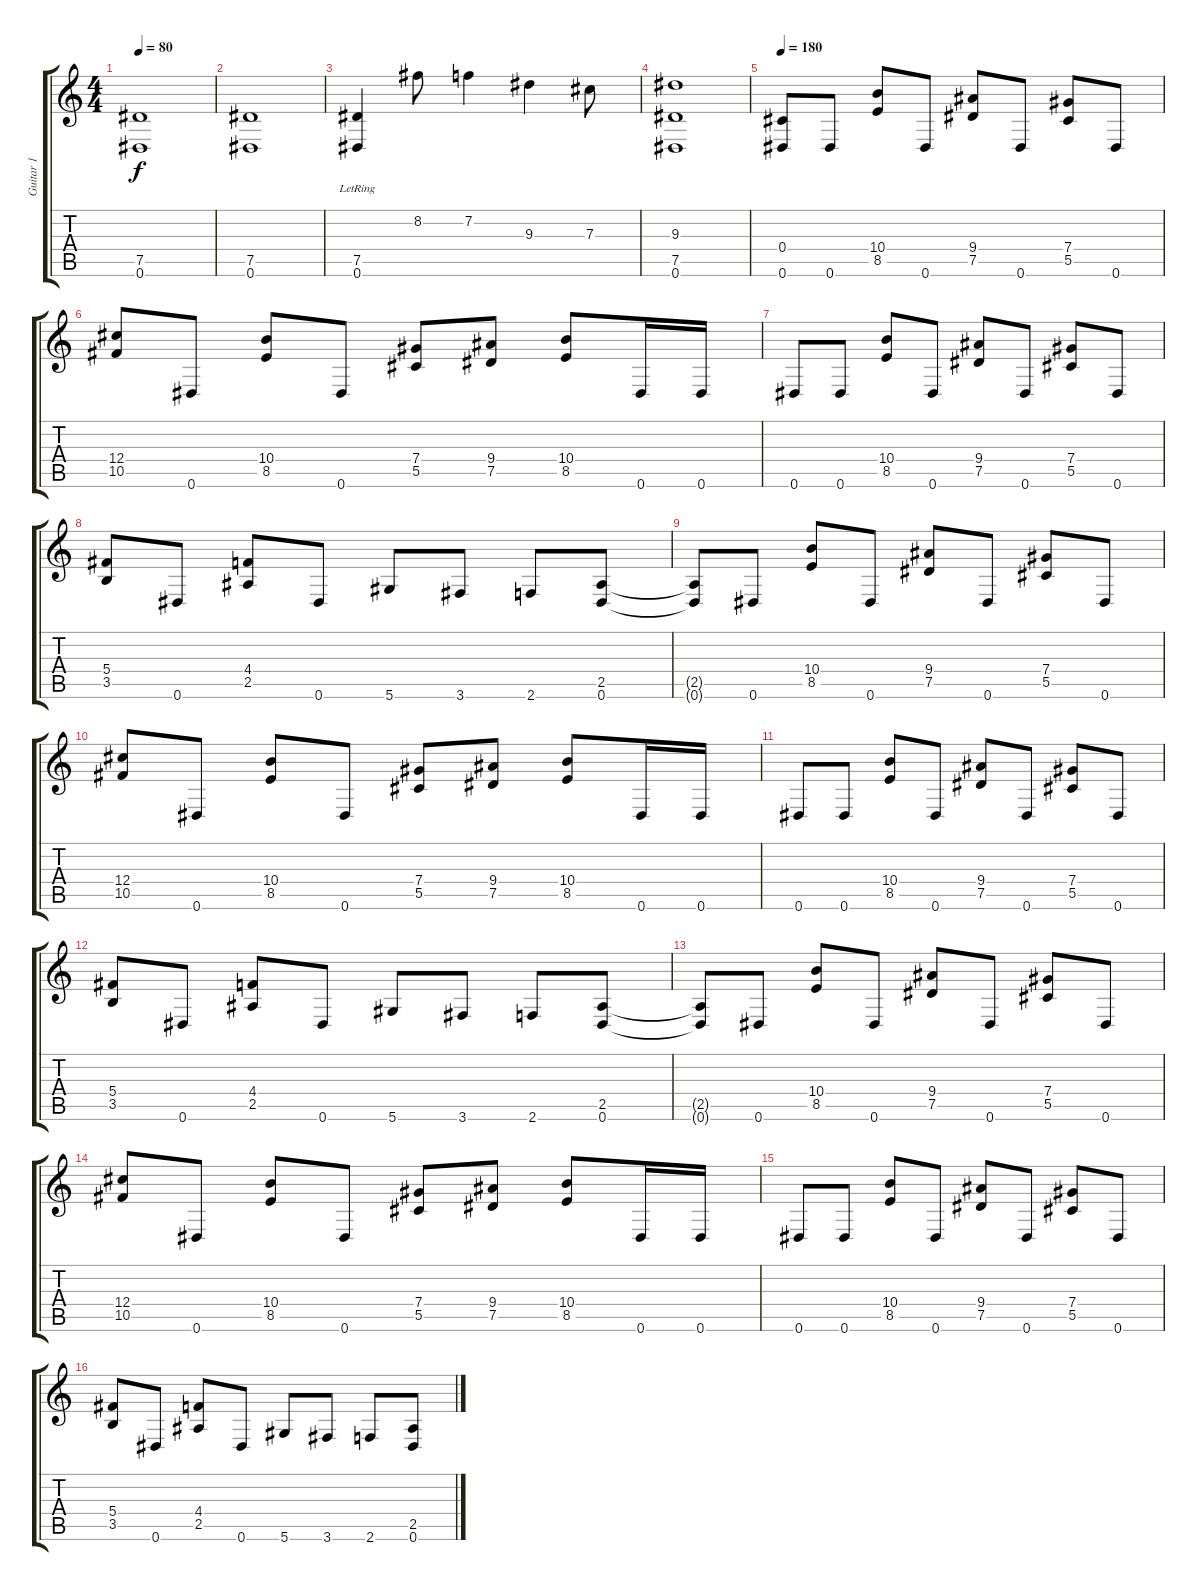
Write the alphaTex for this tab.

\track ("Guitar 1" "Guitar 1") {instrument distortionguitar}
\staff {score tabs}
\tuning (Eb4 Bb3 Gb3 Db3 Ab2 Eb2) {hide}
\ts (4 4)
\tempo 80
\clef g2
\ks c
(7.5 0.6).1{dy f instrument acousticguitarsteel} |
(7.5 0.6).1 |
(7.5{lr} 0.6{lr}).4 8.2.8 7.2.4 9.3.4 7.3.8 |
(9.3 7.5 0.6).1 |
\tempo 180
(0.4 0.6).8{instrument distortionguitar} 0.6.8 (10.4 8.5).8 0.6.8 (9.4 7.5).8 0.6.8 (7.4 5.5).8 0.6.8 |
(12.4 10.5).8 0.6.8 (10.4 8.5).8 0.6.8 (7.4 5.5).8 (9.4 7.5).8 (10.4 8.5).8 0.6.16 0.6.16 |
0.6.8 0.6.8 (10.4 8.5).8 0.6.8 (9.4 7.5).8 0.6.8 (7.4 5.5).8 0.6.8 |
(5.4 3.5).8 0.6.8 (4.4 2.5).8 0.6.8 5.6.8 3.6.8 2.6.8 (2.5 0.6).8 |
(2.5{t} 0.6{t}).8 0.6.8 (10.4 8.5).8 0.6.8 (9.4 7.5).8 0.6.8 (7.4 5.5).8 0.6.8 |
(12.4 10.5).8 0.6.8 (10.4 8.5).8 0.6.8 (7.4 5.5).8 (9.4 7.5).8 (10.4 8.5).8 0.6.16 0.6.16 |
0.6.8 0.6.8 (10.4 8.5).8 0.6.8 (9.4 7.5).8 0.6.8 (7.4 5.5).8 0.6.8 |
(5.4 3.5).8 0.6.8 (4.4 2.5).8 0.6.8 5.6.8 3.6.8 2.6.8 (2.5 0.6).8 |
(2.5{t} 0.6{t}).8 0.6.8 (10.4 8.5).8 0.6.8 (9.4 7.5).8 0.6.8 (7.4 5.5).8 0.6.8 |
(12.4 10.5).8 0.6.8 (10.4 8.5).8 0.6.8 (7.4 5.5).8 (9.4 7.5).8 (10.4 8.5).8 0.6.16 0.6.16 |
0.6.8 0.6.8 (10.4 8.5).8 0.6.8 (9.4 7.5).8 0.6.8 (7.4 5.5).8 0.6.8 |
(5.4 3.5).8 0.6.8 (4.4 2.5).8 0.6.8 5.6.8 3.6.8 2.6.8 (2.5 0.6).8
